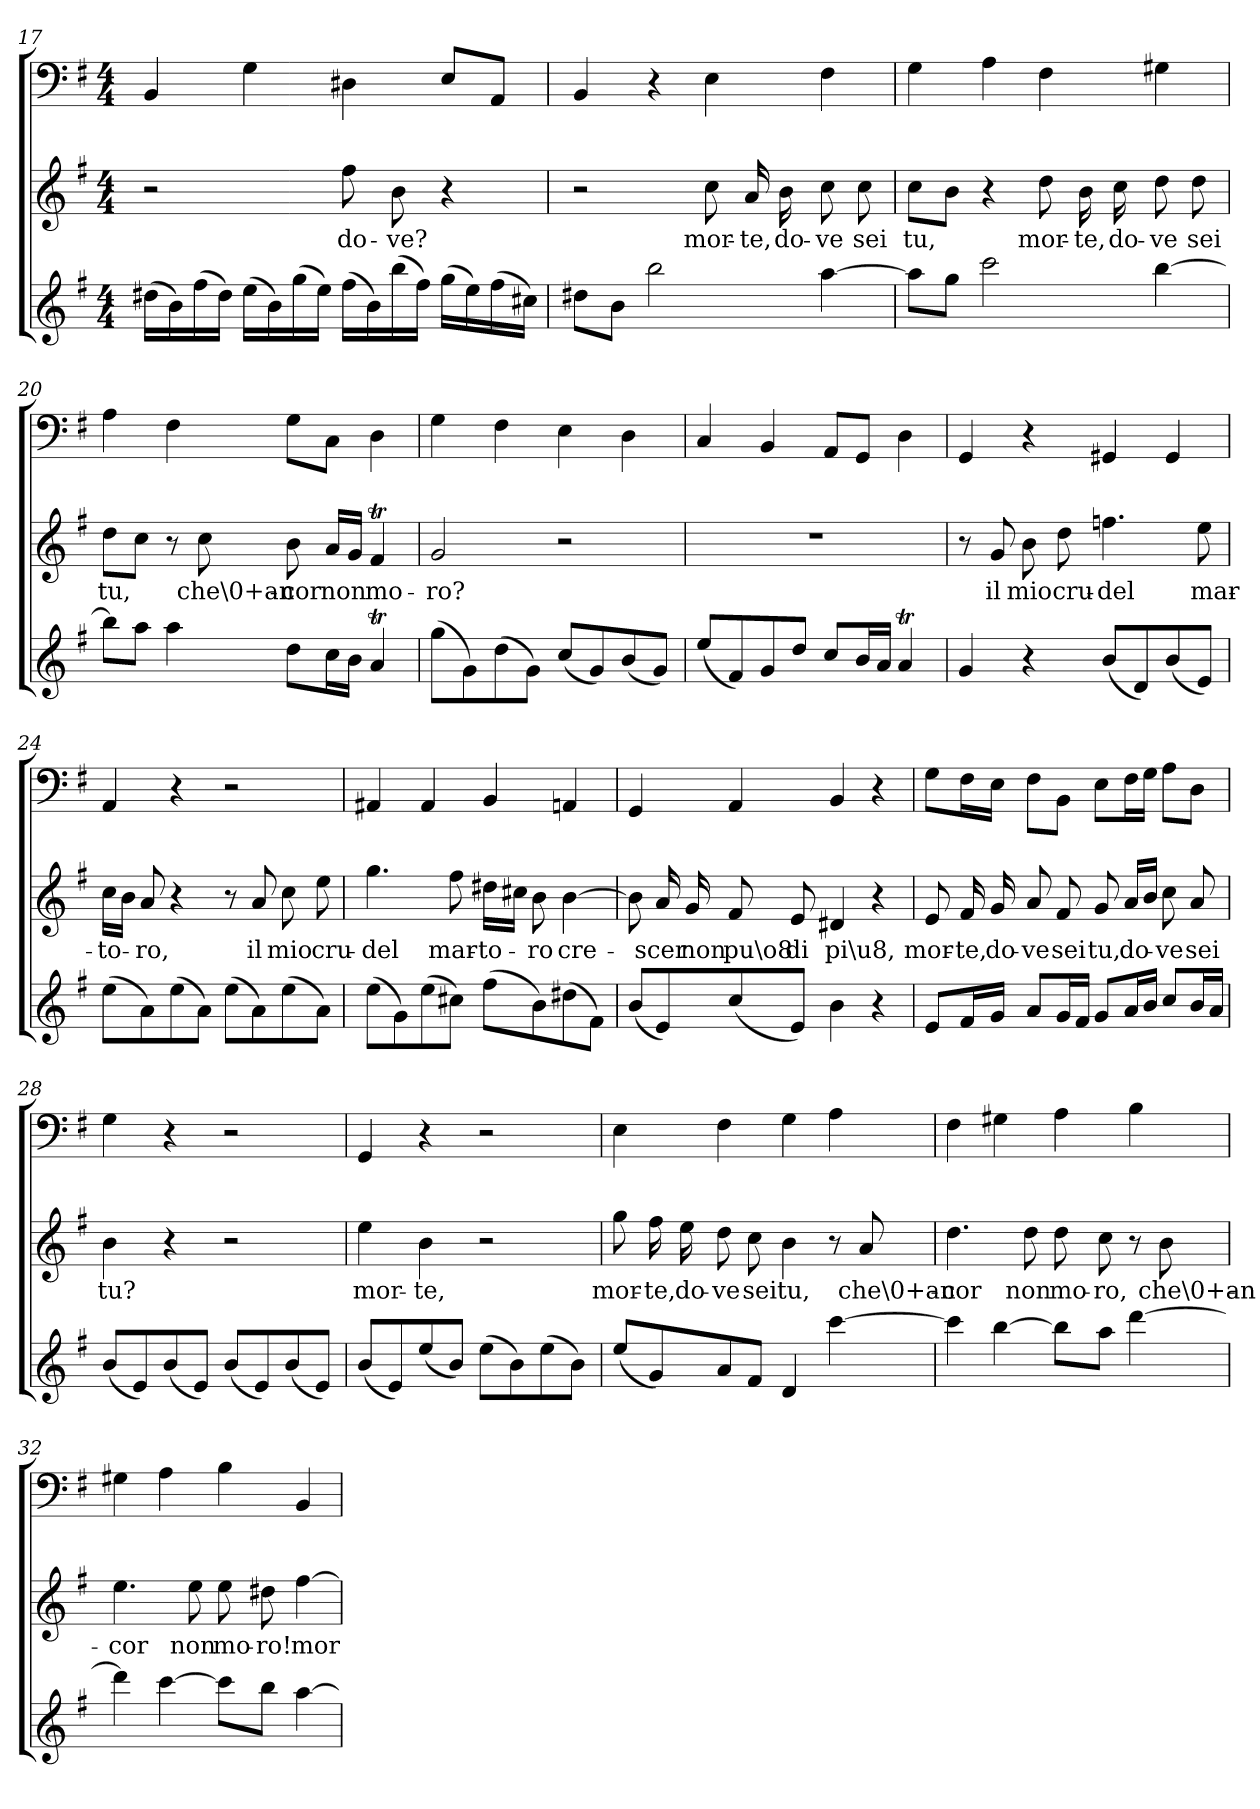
**kern	**kern	**text	**kern
*part3	*part2	*part2	*part1
*staff3	*staff2	*staff2	*staff1
*clefG2	*clefG2	*	*clefF4
*k[f#]	*k[f#]	*	*k[f#]
*e:	*e:	*	*e:
*M4/4	*M4/4	*	*M4/4
=17	=17	=17	=17
(16dd#X\LL	2r	.	4BB/
16b\)	.	.	.
(16ff#\	.	.	.
16dd#\JJ)	.	.	.
(16ee\LL	.	.	4G\
16b\)	.	.	.
(16gg\	.	.	.
16ee\JJ)	.	.	.
(16ff#\LL	8ff#\	do-	4D#X\
16b\)	.	.	.
(16bb\	8b\	-ve?	.
16ff#\JJ)	.	.	.
(16gg\LL	4r	.	8E/L
16ee\)	.	.	.
(16ff#\	.	.	8AA/J
16cc#X\JJ)	.	.	.
=18	=18	=18	=18
8dd#X\L	2r	.	4BB/
8b\J	.	.	.
2bb\	.	.	4r
.	8cc\	mor-	4E\
.	16a/	-te,	.
.	16b\	do-	.
[4aa\	8cc\	-ve	4F#\
.	8cc\	sei	.
=19	=19	=19	=19
8aa\L]	8cc\L	tu,	4G\
8gg\J	8b\J	.	.
2ccc\	4r	.	4A\
.	8dd\	mor-	4F#\
.	16b\	-te,	.
.	16cc\	do-	.
[4bb\	8dd\	-ve	4G#X\
.	8dd\	sei	.
=20	=20	=20	=20
8bb\L]	8dd\L	tu,	4A\
8aa\J	8cc\J	.	.
4aa\	8r	.	4F#\
.	8cc\	che\0+an-	.
8dd\L	8b\	-cor	8G\L
16cc\L	16a/LL	non	8C\J
16b\JJ	16g/JJ	.	.
4aT/	4f#t/	mo-	4D\
=21	=21	=21	=21
(8gg\L	2g/	-ro?	4G\
8g\)	.	.	.
(8dd\	.	.	4F#\
8g\J)	.	.	.
(8cc/L	2r	.	4E\
8g/)	.	.	.
(8b/	.	.	4D\
8g/J)	.	.	.
=22	=22	=22	=22
(8ee/L	1r	.	4C/
8f#/)	.	.	.
8g/	.	.	4BB/
8dd/J	.	.	.
8cc/L	.	.	8AA/L
16b/L	.	.	8GG/J
16a/JJ	.	.	.
4aT/	.	.	4D\
=23	=23	=23	=23
4g/	8r	.	4GG/
.	8g/	il	.
4r	8b\	mio	4r
.	8dd\	cru-	.
(8b/L	4.ffn\	-del	4GG#X/
8d/)	.	.	.
(8b/	.	.	4GG#/
8e/J)	8ee\	mar-	.
=24	=24	=24	=24
(8ee\L	16cc\LL	-to-	4AA/
.	16b\JJ	.	.
8a\)	8a/	-ro,	.
(8ee\	4r	.	4r
8a\J)	.	.	.
(8ee\L	8r	.	2r
8a\)	8a/	il	.
(8ee\	8cc\	mio	.
8a\J)	8ee\	cru-	.
=25	=25	=25	=25
(8ee\L	4.gg\	-del	4AA#X/
8g\)	.	.	.
(8ee\	.	.	4AA#/
8cc#X\J)	8ff#\	mar-	.
(8ff#\L	16dd#X\LL	-to-	4BB/
.	16cc#X\JJ	.	.
8b\)	8b\	-ro	.
(8dd#X\	[4b\	cre-	4AAn/
8f#\J)	.	.	.
=26	=26	=26	=26
(8b/L	8b\]	.	4GG/
8e/)	16a/	-scer	.
.	16g/	non	.
(8cc/	8f#/	pu\o8	4AA/
8e/J)	8e/	di	.
4b\	4d#X/	pi\u8,	4BB/
4r	4r	.	4r
=27	=27	=27	=27
8e/L	8e/	mor-	8G\L
16f#/L	16f#/	-te,	16F#\L
16g/JJ	16g/	do-	16E\JJ
8a/L	8a/	-ve	8F#\L
16g/L	8f#/	sei	8BB\J
16f#/JJ	.	.	.
8g/L	8g/	tu,	8E\L
16a/L	16a/LL	do-	16F#\L
16b/JJ	16b/JJ	.	16G\JJ
8cc/L	8cc\	-ve	8A\L
16b/L	8a/	sei	8D\J
16a/JJ	.	.	.
=28	=28	=28	=28
(8b/L	4b\	tu?	4G\
8e/)	.	.	.
(8b/	4r	.	4r
8e/J)	.	.	.
(8b/L	2r	.	2r
8e/)	.	.	.
(8b/	.	.	.
8e/J)	.	.	.
=29	=29	=29	=29
(8b/L	4ee\	mor-	4GG/
8e/)	.	.	.
(8ee/	4b\	-te,	4r
8b/J)	.	.	.
(8ee\L	2r	.	2r
8b\)	.	.	.
(8ee\	.	.	.
8b\J)	.	.	.
=30	=30	=30	=30
(8ee/L	8gg\	mor-	4E\
8g/)	16ff#\	-te,	.
.	16ee\	do-	.
8a/	8dd\	-ve	4F#\
8f#/J	8cc\	sei	.
4d/	4b\	tu,	4G\
[4ccc\	8r	.	4A\
.	8a/	che\0+an-	.
=31	=31	=31	=31
4ccc\]	4.dd\	-cor	4F#\
[4bb\	.	.	4G#X\
.	8dd\	non	.
8bb\L]	8dd\	mo-	4A\
8aa\J	8cc\	-ro,	.
[4ddd\	8r	.	4B\
.	8b\	che\0+an-	.
=32	=32	=32	=32
4ddd\]	4.ee\	-cor	4G#X\
[4ccc\	.	.	4A\
.	8ee\	non	.
8ccc\L]	8ee\	mo-	4B\
8bb\J	8dd#X\	-ro!	.
[4aa\	[4ff#\	mor-	4BB/
=	=	=	=
*-	*-	*-	*-
